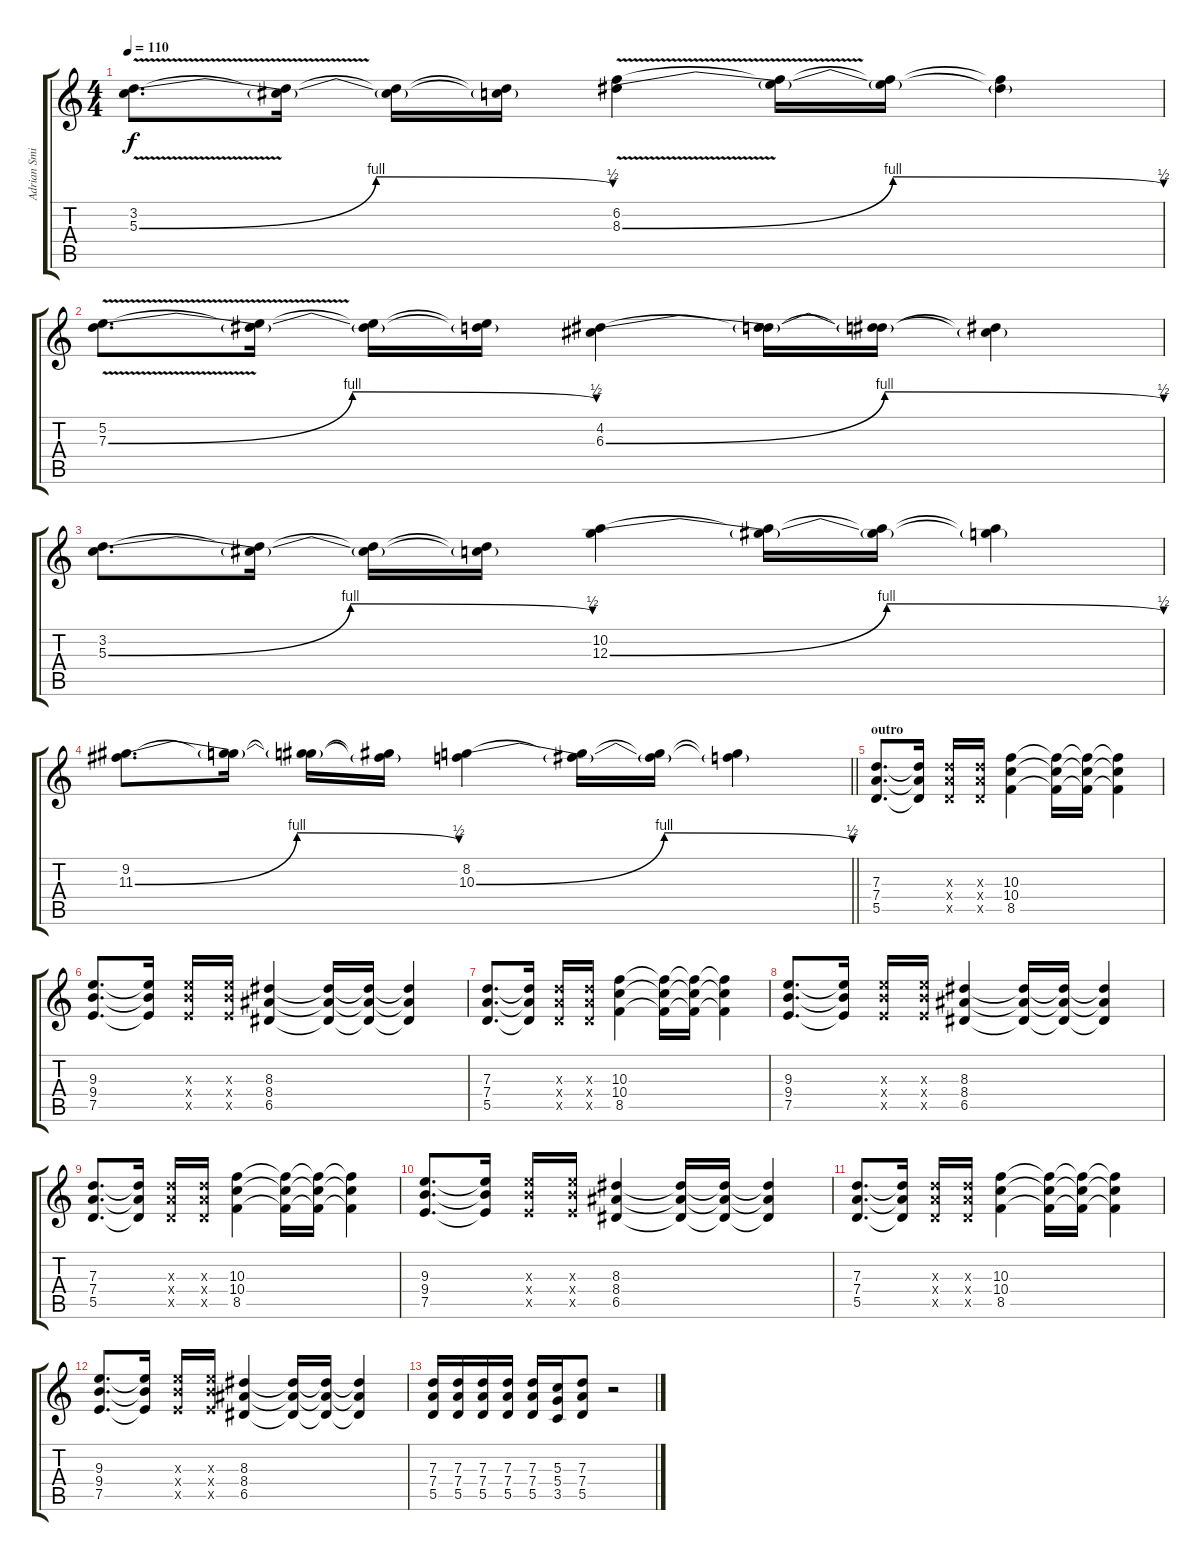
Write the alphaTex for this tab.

\track ("Adrian Smith" "Adrian Smi") {instrument distortionguitar}
\staff {score tabs}
\tuning (E4 B3 G3 D3 A2 E2) {hide}
\ts (4 4)
\tempo 110
\clef g2
\ks c
(3.2 5.3{be (bendrelease 0 0 15 4 15 4 60 2) v}).8{d dy f} (3.2{t} 5.3{t}).16 (3.2{t} 5.3{t}).16 (3.2{t} 5.3{t}).16 (6.2 8.3{be (bendrelease 0 0 15 4 15 4 60 2) v}).4 (6.2{t} 8.3{t}).16 (6.2{t} 8.3{t}).16 (6.2{t} 8.3{t}).4 |
(5.2 7.3{be (bendrelease 0 0 15 4 15 4 60 2) v}).8{d} (5.2{t} 7.3{t}).16 (5.2{t} 7.3{t}).16 (5.2{t} 7.3{t}).16 (4.2 6.3{be (bendrelease 0 0 15 4 15 4 60 2)}).4 (4.2{t} 6.3{t}).16 (4.2{t} 6.3{t}).16 (4.2{t} 6.3{t}).4 |
(3.2 5.3{be (bendrelease 0 0 15 4 15 4 60 2)}).8{d} (3.2{t} 5.3{t}).16 (3.2{t} 5.3{t}).16 (3.2{t} 5.3{t}).16 (10.2 12.3{be (bendrelease 0 0 15 4 15 4 60 2)}).4 (10.2{t} 12.3{t}).16 (10.2{t} 12.3{t}).16 (10.2{t} 12.3{t}).4 |
\barLineRight lightlight
(9.2 11.3{be (bendrelease 0 0 15 4 15 4 60 2)}).8{d} (9.2{t} 11.3{t}).16 (9.2{t} 11.3{t}).16 (9.2{t} 11.3{t}).16 (8.2 10.3{be (bendrelease 0 0 15 4 15 4 60 2)}).4 (8.2{t} 10.3{t}).16 (8.2{t} 10.3{t}).16 (8.2{t} 10.3{t}).4 |
\section ("" "outro")
(7.3 7.4 5.5).8{d} (7.3{t} 7.4{t} 5.5{t}).16 (7.3{x} 7.4{x} 5.5{x}).16 (7.3{x} 7.4{x} 5.5{x}).16 (10.3 10.4 8.5).4 (10.3{t} 10.4{t} 8.5{t}).16 (10.3{t} 10.4{t} 8.5{t}).16 (10.3{t} 10.4{t} 8.5{t}).4 |
(9.3 9.4 7.5).8{d} (9.3{t} 9.4{t} 7.5{t}).16 (9.3{x} 9.4{x} 7.5{x}).16 (9.3{x} 9.4{x} 7.5{x}).16 (8.3 8.4 6.5).4 (8.3{t} 8.4{t} 6.5{t}).16 (8.3{t} 8.4{t} 6.5{t}).16 (8.3{t} 8.4{t} 6.5{t}).4 |
(7.3 7.4 5.5).8{d} (7.3{t} 7.4{t} 5.5{t}).16 (7.3{x} 7.4{x} 5.5{x}).16 (7.3{x} 7.4{x} 5.5{x}).16 (10.3 10.4 8.5).4 (10.3{t} 10.4{t} 8.5{t}).16 (10.3{t} 10.4{t} 8.5{t}).16 (10.3{t} 10.4{t} 8.5{t}).4 |
(9.3 9.4 7.5).8{d} (9.3{t} 9.4{t} 7.5{t}).16 (9.3{x} 9.4{x} 7.5{x}).16 (9.3{x} 9.4{x} 7.5{x}).16 (8.3 8.4 6.5).4 (8.3{t} 8.4{t} 6.5{t}).16 (8.3{t} 8.4{t} 6.5{t}).16 (8.3{t} 8.4{t} 6.5{t}).4 |
(7.3 7.4 5.5).8{d} (7.3{t} 7.4{t} 5.5{t}).16 (7.3{x} 7.4{x} 5.5{x}).16 (7.3{x} 7.4{x} 5.5{x}).16 (10.3 10.4 8.5).4 (10.3{t} 10.4{t} 8.5{t}).16 (10.3{t} 10.4{t} 8.5{t}).16 (10.3{t} 10.4{t} 8.5{t}).4 |
(9.3 9.4 7.5).8{d} (9.3{t} 9.4{t} 7.5{t}).16 (9.3{x} 9.4{x} 7.5{x}).16 (9.3{x} 9.4{x} 7.5{x}).16 (8.3 8.4 6.5).4 (8.3{t} 8.4{t} 6.5{t}).16 (8.3{t} 8.4{t} 6.5{t}).16 (8.3{t} 8.4{t} 6.5{t}).4 |
(7.3 7.4 5.5).8{d} (7.3{t} 7.4{t} 5.5{t}).16 (7.3{x} 7.4{x} 5.5{x}).16 (7.3{x} 7.4{x} 5.5{x}).16 (10.3 10.4 8.5).4 (10.3{t} 10.4{t} 8.5{t}).16 (10.3{t} 10.4{t} 8.5{t}).16 (10.3{t} 10.4{t} 8.5{t}).4 |
(9.3 9.4 7.5).8{d} (9.3{t} 9.4{t} 7.5{t}).16 (9.3{x} 9.4{x} 7.5{x}).16 (9.3{x} 9.4{x} 7.5{x}).16 (8.3 8.4 6.5).4 (8.3{t} 8.4{t} 6.5{t}).16 (8.3{t} 8.4{t} 6.5{t}).16 (8.3{t} 8.4{t} 6.5{t}).4 |
(7.3 7.4 5.5).16 (7.3 7.4 5.5).16 (7.3 7.4 5.5).16 (7.3 7.4 5.5).16 (7.3 7.4 5.5).16 (5.3 5.4 3.5).16 (7.3 7.4 5.5).8 r.2
